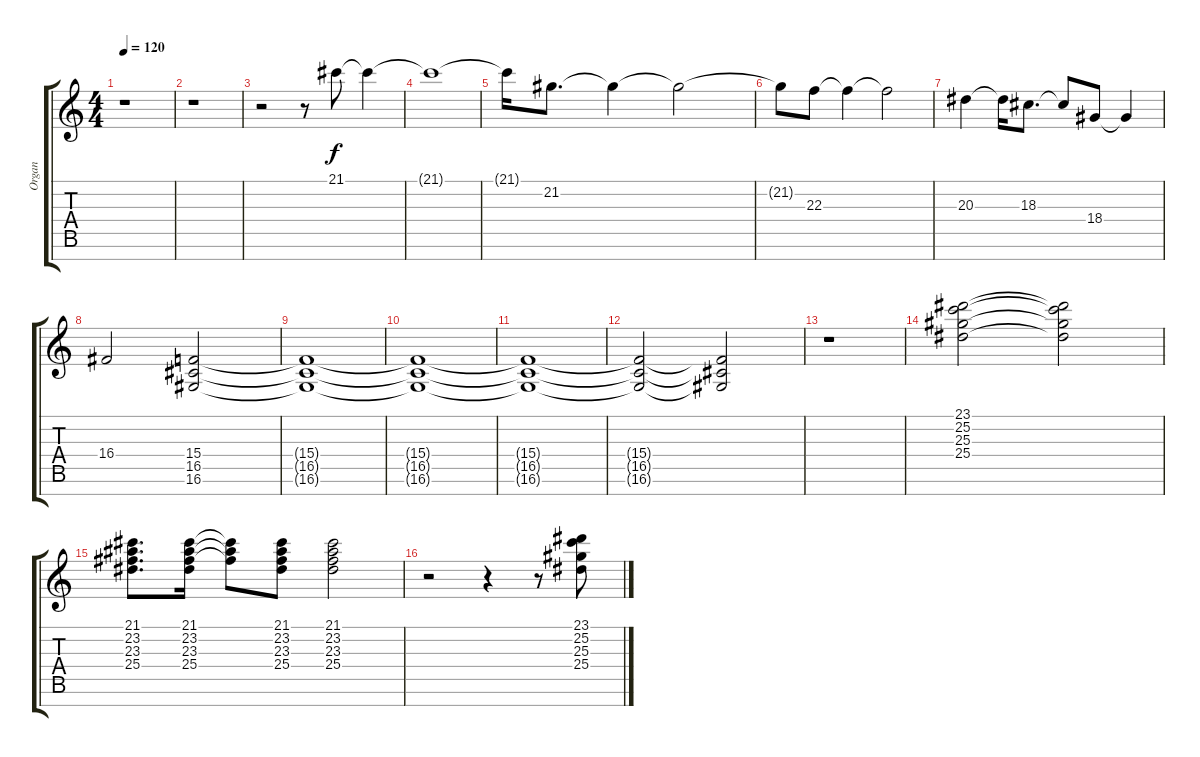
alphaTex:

\track ("Organ" "Organ") {instrument drawbarorgan}
\staff {score tabs}
\tuning (E4 B3 G3 D3 A2 E2 E5) {hide}
\ts (4 4)
\tempo 120
\clef g2
\ks c
r.1{dy f instrument drawbarorgan} |
r.1 |
r.2 r.8 21.1.8 21.1{t}.4 |
21.1{t}.1 |
21.1{t}.16 21.2.8{d} 21.2{t}.4 21.2{t}.2 |
21.2{t}.8 22.3.8 22.3{t}.4 22.3{t}.2 |
20.3.4 20.3{t}.16 18.3.8{d} 18.3{t}.8 18.4.8 18.4{t}.4 |
16.4.2 (15.4 16.5 16.6).2 |
(15.4{t} 16.5{t} 16.6{t}).1 |
(15.4{t} 16.5{t} 16.6{t}).1 |
(15.4{t} 16.5{t} 16.6{t}).1 |
(15.4{t} 16.5{t} 16.6{t}).2 (15.4{t} 16.5{t} 16.6{t}).2 |
r.1 |
(23.1 25.2 25.3 25.4).2{instrument rockorgan} (23.1{t} 25.2{t} 25.3{t} 25.4{t}).2 |
(21.1 23.2 23.3 25.4).8{d} (21.1 23.2 23.3 25.4).16 (21.1{t} 23.2{t} 23.3{t}).8 (21.1 23.2 23.3 25.4).8 (21.1 23.2 23.3 25.4).2 |
r.2 r.4 r.8 (23.1 25.2 25.3 25.4).8
